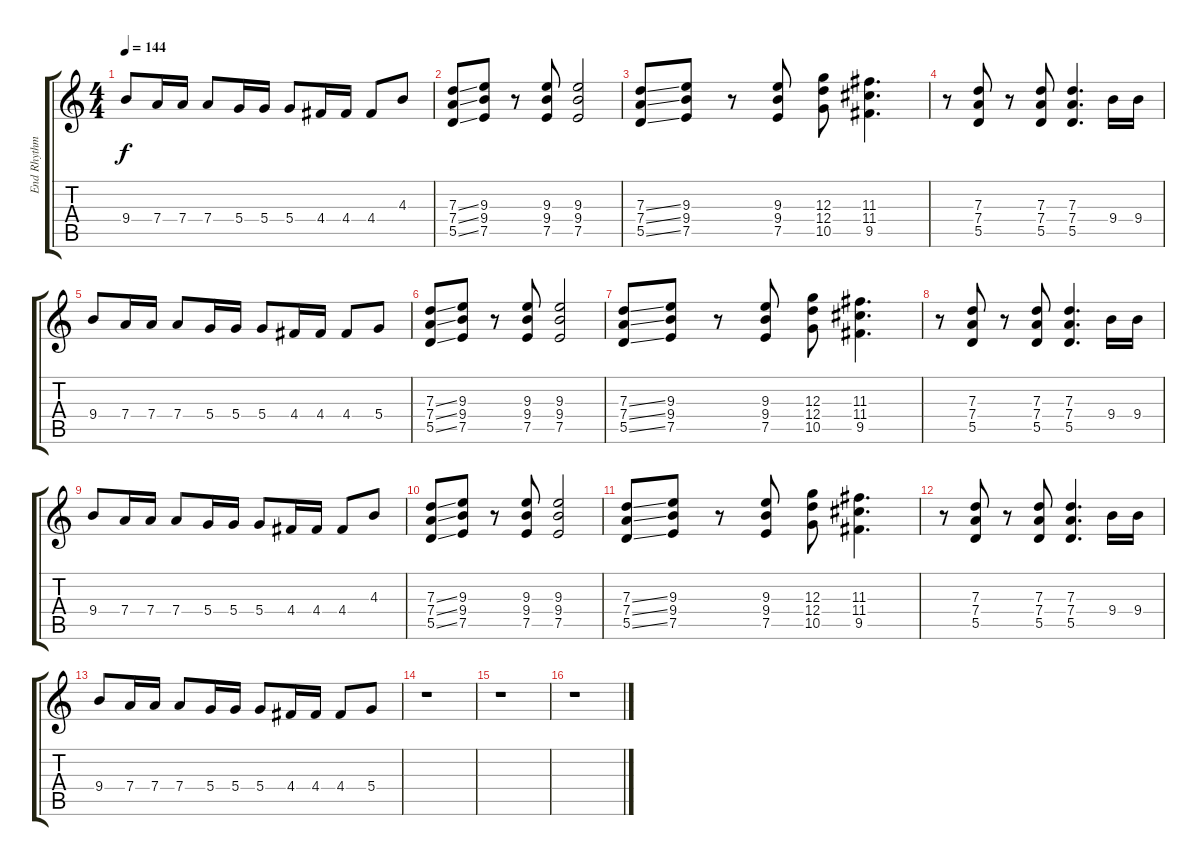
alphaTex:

\track ("End Rhythm" "End Rhythm") {instrument overdrivenguitar}
\staff {score tabs}
\tuning (E4 B3 G3 D3 A2 E2) {hide}
\ts (4 4)
\tempo 144
\clef g2
\ks c
9.4.8{dy f} 7.4.16 7.4.16 7.4.8 5.4.16 5.4.16 5.4.8 4.4.16 4.4.16 4.4.8 4.3.8 |
(7.3{ss} 7.4{ss} 5.5{ss}).8 (9.3 9.4 7.5).8 r.8 (9.3 9.4 7.5).8 (9.3 9.4 7.5).2 |
(7.3{ss} 7.4{ss} 5.5{ss}).8 (9.3 9.4 7.5).8 r.8 (9.3 9.4 7.5).8 (12.3 12.4 10.5).8 (11.3 11.4 9.5).4{d} |
r.8 (7.3 7.4 5.5).8 r.8 (7.3 7.4 5.5).8 (7.3 7.4 5.5).4{d} 9.4.16 9.4.16 |
9.4.8 7.4.16 7.4.16 7.4.8 5.4.16 5.4.16 5.4.8 4.4.16 4.4.16 4.4.8 5.4.8 |
(7.3{ss} 7.4{ss} 5.5{ss}).8 (9.3 9.4 7.5).8 r.8 (9.3 9.4 7.5).8 (9.3 9.4 7.5).2 |
(7.3{ss} 7.4{ss} 5.5{ss}).8 (9.3 9.4 7.5).8 r.8 (9.3 9.4 7.5).8 (12.3 12.4 10.5).8 (11.3 11.4 9.5).4{d} |
r.8 (7.3 7.4 5.5).8 r.8 (7.3 7.4 5.5).8 (7.3 7.4 5.5).4{d} 9.4.16 9.4.16 |
9.4.8 7.4.16 7.4.16 7.4.8 5.4.16 5.4.16 5.4.8 4.4.16 4.4.16 4.4.8 4.3.8 |
(7.3{ss} 7.4{ss} 5.5{ss}).8 (9.3 9.4 7.5).8 r.8 (9.3 9.4 7.5).8 (9.3 9.4 7.5).2 |
(7.3{ss} 7.4{ss} 5.5{ss}).8 (9.3 9.4 7.5).8 r.8 (9.3 9.4 7.5).8 (12.3 12.4 10.5).8 (11.3 11.4 9.5).4{d} |
r.8 (7.3 7.4 5.5).8 r.8 (7.3 7.4 5.5).8 (7.3 7.4 5.5).4{d} 9.4.16 9.4.16 |
9.4.8 7.4.16 7.4.16 7.4.8 5.4.16 5.4.16 5.4.8 4.4.16 4.4.16 4.4.8 5.4.8 |
r.1 |
r.1 |
r.1
